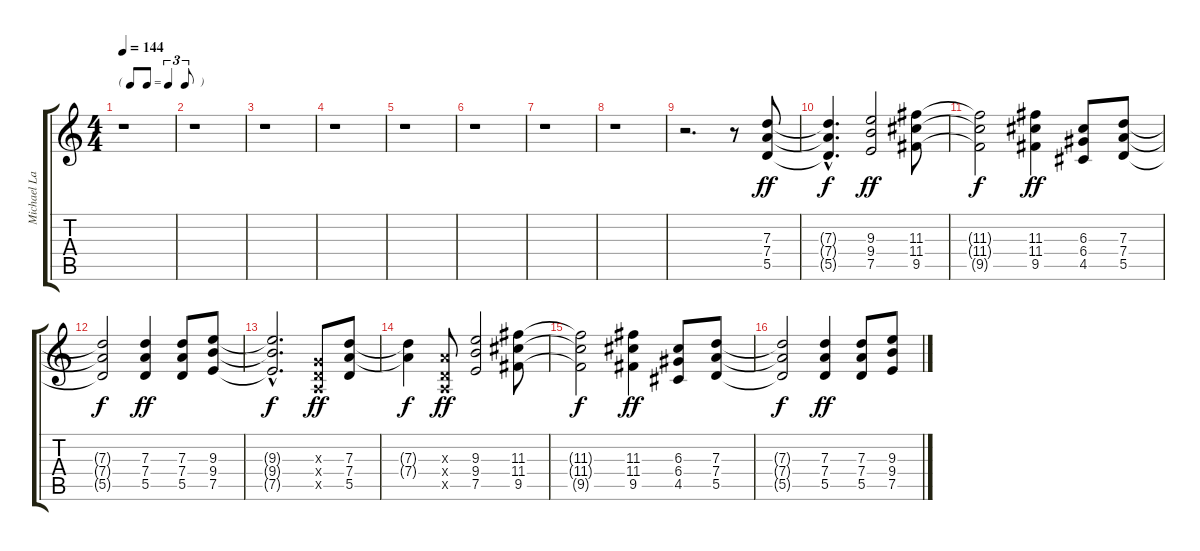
\track ("Michael Lardie (disto)" "Michael La") {instrument distortionguitar}
\staff {score tabs}
\tuning (E4 B3 G3 D3 A2 E2) {hide}
\ts (4 4)
\tf triplet8th
\tempo 144
\clef g2
\ks c
r.1{dy f} |
r.1 |
r.1 |
r.1 |
r.1 |
r.1 |
r.1 |
r.1 |
r.2{d} r.8 (7.3 7.4 5.5).8{dy ff} |
(7.3{hac t} 7.4{hac t} 5.5{hac t}).4{d dy f} (9.3 9.4 7.5).2{dy ff} (11.3 11.4 9.5).8 |
(11.3{t} 11.4{t} 9.5{t}).2{dy f} (11.3 11.4 9.5).4{dy ff} (6.3 6.4 4.5).8 (7.3 7.4 5.5).8 |
(7.3{t} 7.4{t} 5.5{t}).2{dy f} (7.3 7.4 5.5).4{dy ff} (7.3 7.4 5.5).8 (9.3 9.4 7.5).8 |
(9.3{hac t} 9.4{hac t} 7.5{hac t}).2{d dy f} (0.3{x} 0.4{x} 0.5{x}).8{dy ff} (7.3 7.4 5.5).8 |
(7.3{t} 7.4{t}).4{dy f} (2.3{x} 0.4{x} 0.5{x}).8{dy ff} (9.3 9.4 7.5).2 (11.3 11.4 9.5).8 |
(11.3{t} 11.4{t} 9.5{t}).2{dy f} (11.3 11.4 9.5).4{dy ff} (6.3 6.4 4.5).8 (7.3 7.4 5.5).8 |
(7.3{t} 7.4{t} 5.5{t}).2{dy f} (7.3 7.4 5.5).4{dy ff} (7.3 7.4 5.5).8 (9.3 9.4 7.5).8
